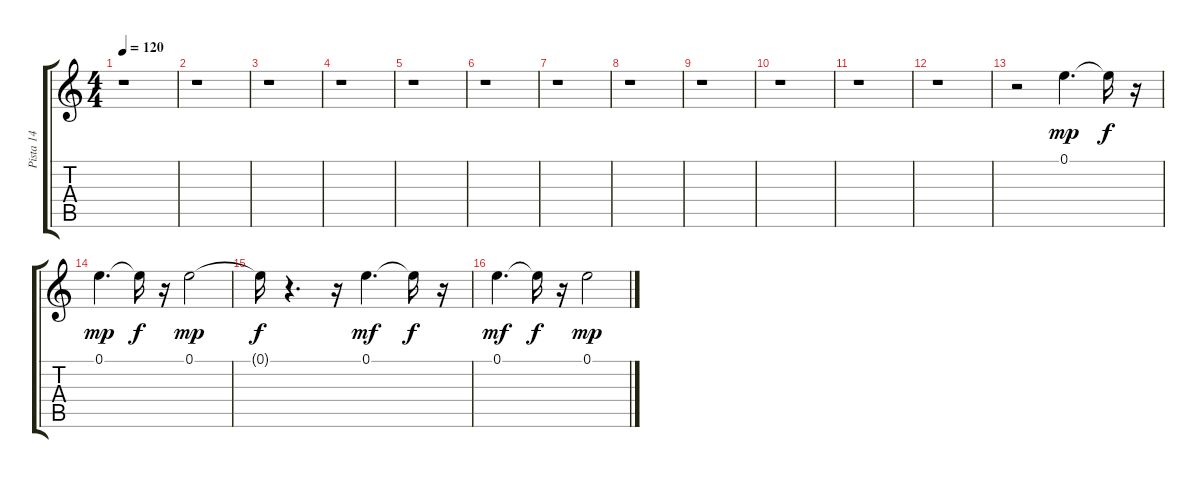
\track ("Pista 14" "Pista 14") {instrument acousticguitarsteel}
\staff {score tabs}
\tuning (E4 B3 G3 D3 A2 E2) {hide}
\ts (4 4)
\tempo 120
\clef g2
\ks c
r.1{dy f} |
r.1 |
r.1 |
r.1 |
r.1 |
r.1 |
r.1 |
r.1 |
r.1 |
r.1 |
r.1 |
r.1 |
r.2 0.1.4{d dy mp} 0.1{t}.16{dy f} r.16 |
0.1.4{d dy mp} 0.1{t}.16{dy f} r.16 0.1.2{dy mp} |
0.1{t}.16{dy f} r.4{d} r.16 0.1.4{d dy mf} 0.1{t}.16{dy f} r.16 |
0.1.4{d dy mf} 0.1{t}.16{dy f} r.16 0.1.2{dy mp}
